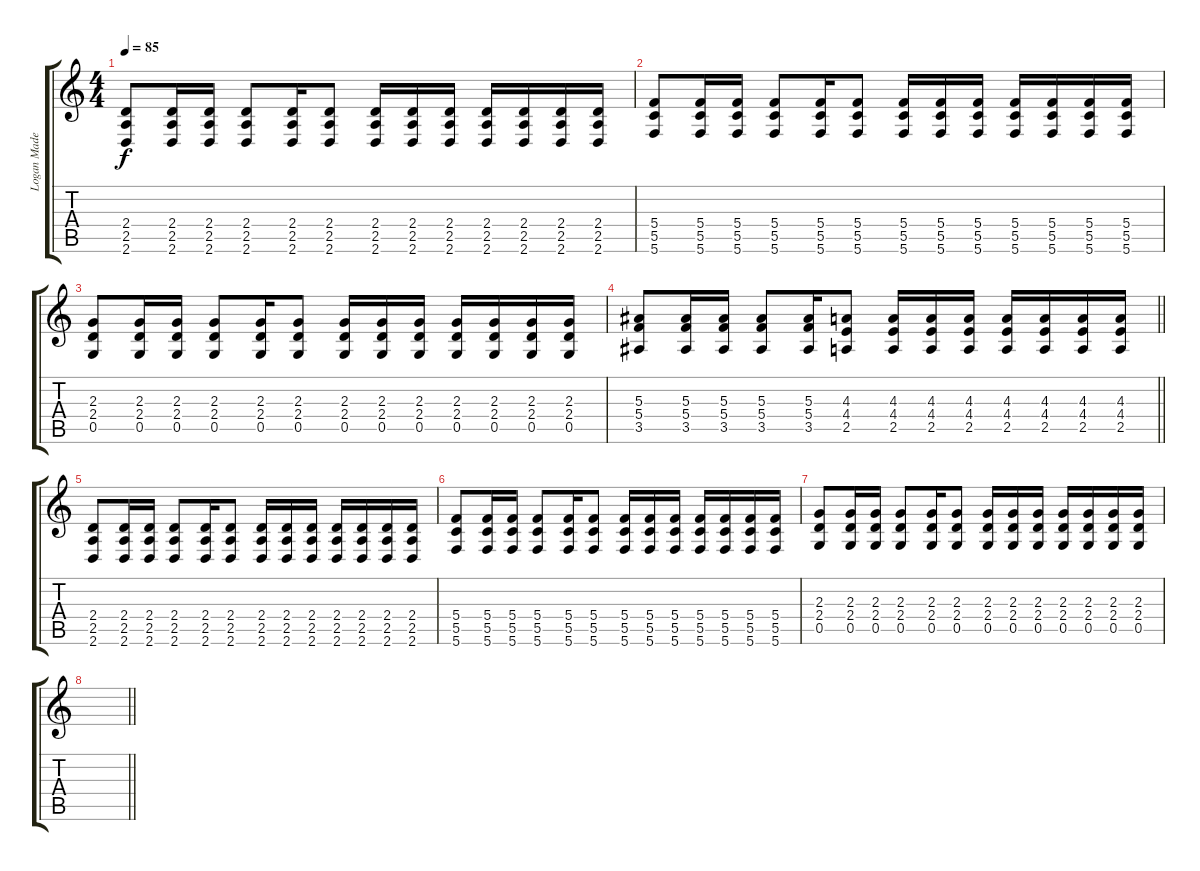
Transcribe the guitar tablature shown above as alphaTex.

\track ("Logan Mader (Distortion)" "Logan Made") {instrument distortionguitar}
\staff {score tabs}
\tuning (D4 A3 F3 C3 G2 C2) {hide}
\ts (4 4)
\tempo 85
\clef g2
\ks c
(2.4 2.5 2.6).8{dy f instrument distortionguitar} (2.4 2.5 2.6).16 (2.4 2.5 2.6).16 (2.4 2.5 2.6).8 (2.4 2.5 2.6).16 (2.4 2.5 2.6).8 (2.4 2.5 2.6).16 (2.4 2.5 2.6).16 (2.4 2.5 2.6).16 (2.4 2.5 2.6).16 (2.4 2.5 2.6).16 (2.4 2.5 2.6).16 (2.4 2.5 2.6).16 |
(5.4 5.5 5.6).8 (5.4 5.5 5.6).16 (5.4 5.5 5.6).16 (5.4 5.5 5.6).8 (5.4 5.5 5.6).16 (5.4 5.5 5.6).8 (5.4 5.5 5.6).16 (5.4 5.5 5.6).16 (5.4 5.5 5.6).16 (5.4 5.5 5.6).16 (5.4 5.5 5.6).16 (5.4 5.5 5.6).16 (5.4 5.5 5.6).16 |
(2.3 2.4 0.5).8 (2.3 2.4 0.5).16 (2.3 2.4 0.5).16 (2.3 2.4 0.5).8 (2.3 2.4 0.5).16 (2.3 2.4 0.5).8 (2.3 2.4 0.5).16 (2.3 2.4 0.5).16 (2.3 2.4 0.5).16 (2.3 2.4 0.5).16 (2.3 2.4 0.5).16 (2.3 2.4 0.5).16 (2.3 2.4 0.5).16 |
\barLineRight lightlight
(5.3 5.4 3.5).8 (5.3 5.4 3.5).16 (5.3 5.4 3.5).16 (5.3 5.4 3.5).8 (5.3 5.4 3.5).16 (4.3 4.4 2.5).8 (4.3 4.4 2.5).16 (4.3 4.4 2.5).16 (4.3 4.4 2.5).16 (4.3 4.4 2.5).16 (4.3 4.4 2.5).16 (4.3 4.4 2.5).16 (4.3 4.4 2.5).16 |
(2.4 2.5 2.6).8{instrument distortionguitar} (2.4 2.5 2.6).16 (2.4 2.5 2.6).16 (2.4 2.5 2.6).8 (2.4 2.5 2.6).16 (2.4 2.5 2.6).8 (2.4 2.5 2.6).16 (2.4 2.5 2.6).16 (2.4 2.5 2.6).16 (2.4 2.5 2.6).16 (2.4 2.5 2.6).16 (2.4 2.5 2.6).16 (2.4 2.5 2.6).16 |
(5.4 5.5 5.6).8 (5.4 5.5 5.6).16 (5.4 5.5 5.6).16 (5.4 5.5 5.6).8 (5.4 5.5 5.6).16 (5.4 5.5 5.6).8 (5.4 5.5 5.6).16 (5.4 5.5 5.6).16 (5.4 5.5 5.6).16 (5.4 5.5 5.6).16 (5.4 5.5 5.6).16 (5.4 5.5 5.6).16 (5.4 5.5 5.6).16 |
(2.3 2.4 0.5).8 (2.3 2.4 0.5).16 (2.3 2.4 0.5).16 (2.3 2.4 0.5).8 (2.3 2.4 0.5).16 (2.3 2.4 0.5).8 (2.3 2.4 0.5).16 (2.3 2.4 0.5).16 (2.3 2.4 0.5).16 (2.3 2.4 0.5).16 (2.3 2.4 0.5).16 (2.3 2.4 0.5).16 (2.3 2.4 0.5).16 |
\barLineRight lightlight
